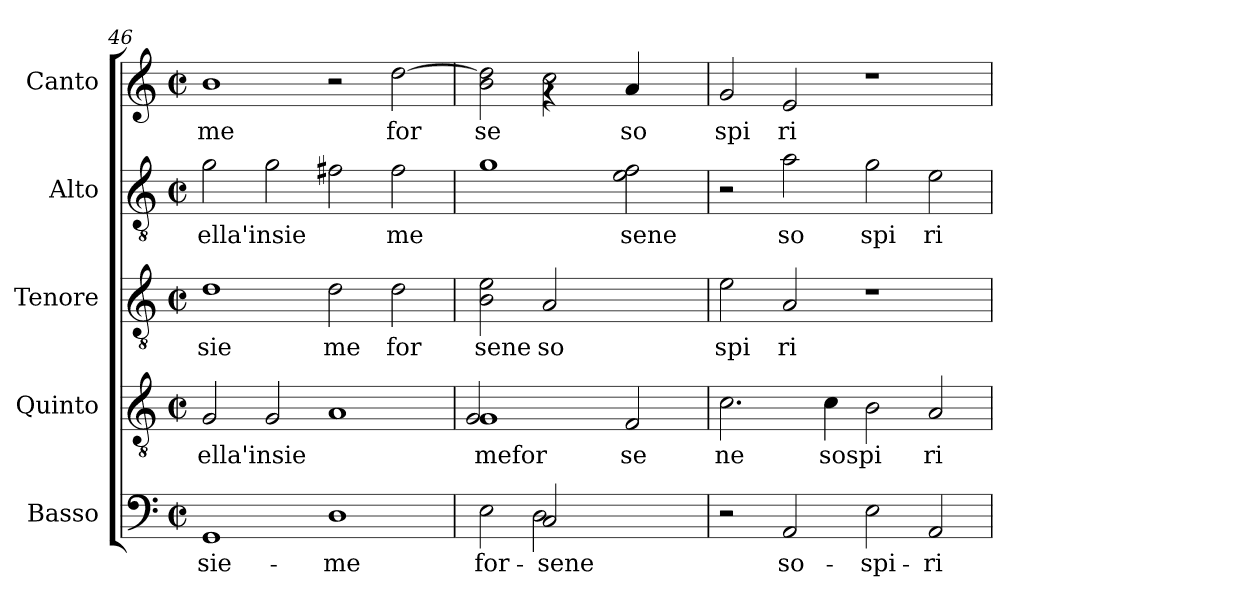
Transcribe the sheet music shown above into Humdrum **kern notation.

**kern	**text	**kern	**text	**kern	**text	**kern	**text	**kern	**text
*part5	*part5	*part4	*part4	*part3	*part3	*part2	*part2	*part1	*part1
*staff5	*staff5	*staff4	*staff4	*staff3	*staff3	*staff2	*staff2	*staff1	*staff1
*I"Basso	*	*I"Quinto	*	*I"Tenore	*	*I"Alto	*	*I"Canto	*
*clefF4	*	*clefGv2	*	*clefGv2	*	*clefGv2	*	*clefG2	*
*k[]	*	*k[]	*	*k[]	*	*k[]	*	*k[]	*
*C:	*	*C:	*	*C:	*	*C:	*	*C:	*
*M2/2	*	*M2/2	*	*M2/2	*	*M2/2	*	*M2/2	*
*met(c|)	*	*met(c|)	*	*met(c|)	*	*met(c|)	*	*met(c|)	*
=46	=46	=46	=46	=46	=46	=46	=46	=46	=46
!	!LO:LY:b:rj	!	!LO:LY:b:rj	!	!LO:LY:b:cj	!	!LO:LY:b:cj	!	!LO:LY:b:cj
1GG	-sie-	2G/	ella'insie	1d	sie	2g\	ella'insie	1b	me
!	!	!	!LO:LY:b:rj	!	!	!	!LO:LY:b:cj	!	!
.	.	2G/	.	.	.	2g\	.	.	.
!	!LO:LY:b:rj	!	!LO:LY:b:rj	!	!LO:LY:b:cj	!	!LO:LY:b:cj	!	!
1D	-me	1A	.	2d\	me	2f#X\	.	2r	.
!	!	!	!	!	!LO:LY:b:cj	!	!LO:LY:b:cj	!	!LO:LY:b:cj
.	.	.	.	2d\	for	2f#\	me	[>2dd\	for
=47	=47	=47	=47	=47	=47	=47	=47	=47	=47
!	!LO:LY:b:rj	!	!LO:LY:b:rj	!	!LO:LY:b:cj	!	!	!	!LO:LY:b:cj
*^	*	*^	*	*	*	*	*	*^	*
2E\	2ryy	for-	1G	2G/	mefor	2B\ 2e\	sene	1g	.	2dd\] 2b\	2ryy	se
!	!	!LO:LY:b:rj	!	!	!	!	!LO:LY:b:cj	!	!	!	!	!
2C/	2D\	-sene	.	1ryy	.	2A/	so	.	.	2cc\	4rf	.
.	.	.	.	.	.	.	.	.	.	.	4ryy	.
!	!	!	!	!	!LO:LY:b:rj	!	!	!	!LO:LY:b:cj	!	!	!LO:LY:b:cj
2ryy	2ryy	.	2F/	.	se	2ryy	.	2e\ 2f\	sene	4a/	2ryy	so
.	.	.	.	.	.	.	.	.	.	4ryy	.	.
*v	*v	*	*	*	*	*	*	*	*	*v	*v	*
*	*	*v	*v	*	*	*	*	*	*	*
=48	=48	=48	=48	=48	=48	=48	=48	=48	=48
!	!	!	!LO:LY:b:rj	!	!LO:LY:b:cj	!	!	!	!LO:LY:b:cj
2r	.	2.c\	ne	2e\	spi	2r	.	2g/	spi
!	!LO:LY:b:rj	!	!	!	!LO:LY:b:cj	!	!LO:LY:b:cj	!	!LO:LY:b:cj
2AA/	so-	.	.	2A/	ri	2a\	so	2e/	ri
!	!	!	!LO:LY:b:rj	!	!	!	!	!	!
.	.	4c\	sospi	.	.	.	.	.	.
!	!LO:LY:b:rj	!	!LO:LY:b:rj	!	!	!	!LO:LY:b:cj	!	!
2E\	-spi-	2B\	.	1r	.	2g\	spi	1r	.
!	!LO:LY:b:rj	!	!LO:LY:b:rj	!	!	!	!LO:LY:b:cj	!	!
2AA/	-ri	2A/	ri	.	.	2e\	ri	.	.
=	=	=	=	=	=	=	=	=	=
*-	*-	*-	*-	*-	*-	*-	*-	*-	*-
